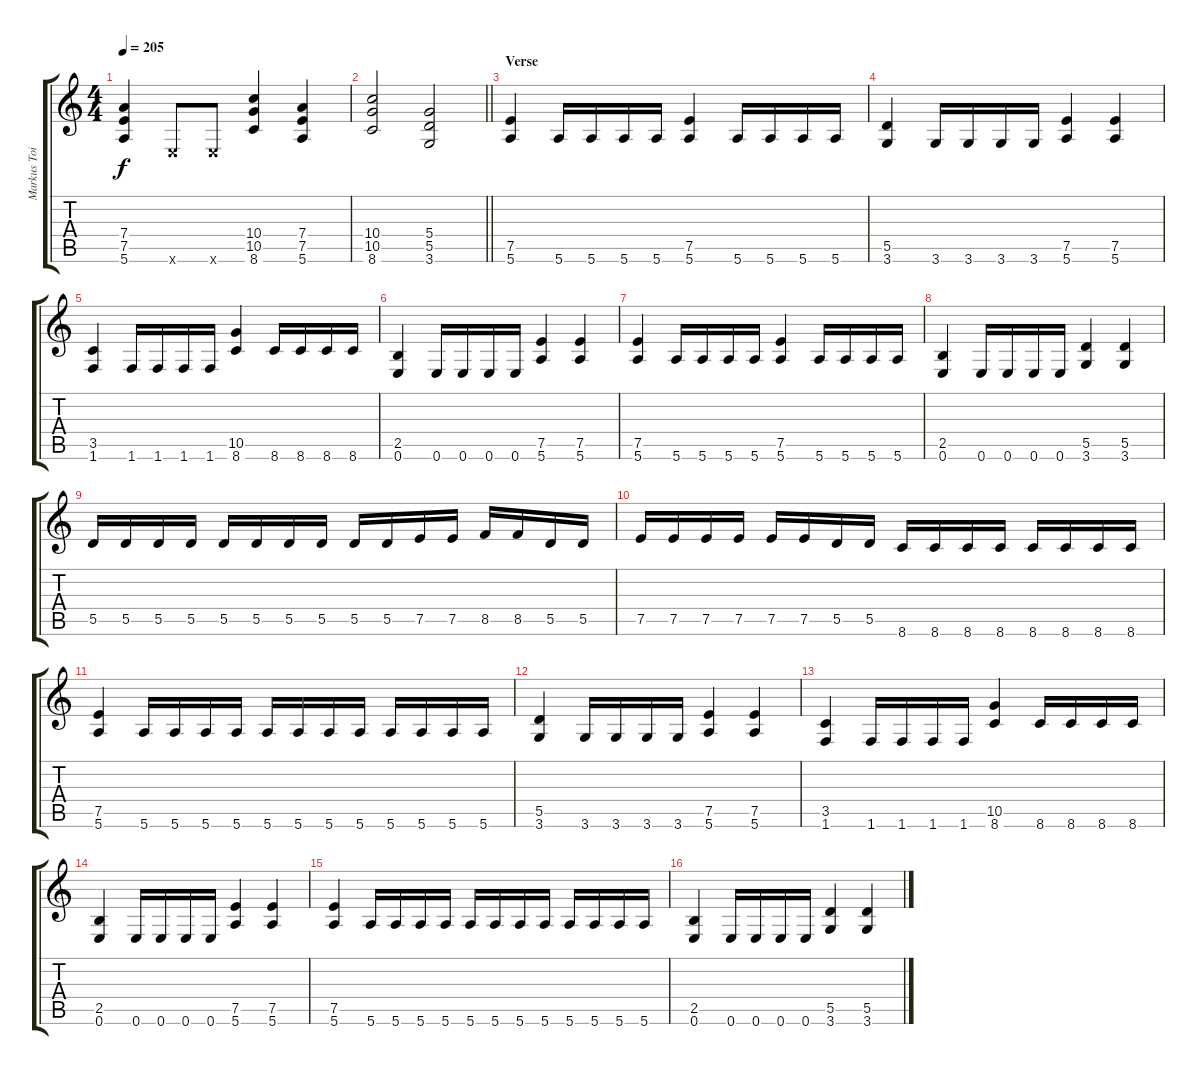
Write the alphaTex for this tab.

\track ("Markus Toivonen" "Markus Toi") {instrument distortionguitar}
\staff {score tabs}
\tuning (E4 B3 G3 D3 A2 E2) {hide}
\ts (4 4)
\tempo 205
\clef g2
\ks c
(7.4 7.5 5.6).4{dy f} 0.6{x}.8 0.6{x}.8 (10.4 10.5 8.6).4 (7.4 7.5 5.6).4 |
\barLineRight lightlight
(10.4 10.5 8.6).2 (5.4 5.5 3.6).2 |
\section ("" "Verse")
(7.5 5.6).4 5.6.16 5.6.16 5.6.16 5.6.16 (7.5 5.6).4 5.6.16 5.6.16 5.6.16 5.6.16 |
(5.5 3.6).4 3.6.16 3.6.16 3.6.16 3.6.16 (7.5 5.6).4 (7.5 5.6).4 |
(3.5 1.6).4 1.6.16 1.6.16 1.6.16 1.6.16 (10.5 8.6).4 8.6.16 8.6.16 8.6.16 8.6.16 |
(2.5 0.6).4 0.6.16 0.6.16 0.6.16 0.6.16 (7.5 5.6).4 (7.5 5.6).4 |
(7.5 5.6).4 5.6.16 5.6.16 5.6.16 5.6.16 (7.5 5.6).4 5.6.16 5.6.16 5.6.16 5.6.16 |
(2.5 0.6).4 0.6.16 0.6.16 0.6.16 0.6.16 (5.5 3.6).4 (5.5 3.6).4 |
5.5.16 5.5.16 5.5.16 5.5.16 5.5.16 5.5.16 5.5.16 5.5.16 5.5.16 5.5.16 7.5.16 7.5.16 8.5.16 8.5.16 5.5.16 5.5.16 |
7.5.16 7.5.16 7.5.16 7.5.16 7.5.16 7.5.16 5.5.16 5.5.16 8.6.16 8.6.16 8.6.16 8.6.16 8.6.16 8.6.16 8.6.16 8.6.16 |
(7.5 5.6).4 5.6.16 5.6.16 5.6.16 5.6.16 5.6.16 5.6.16 5.6.16 5.6.16 5.6.16 5.6.16 5.6.16 5.6.16 |
(5.5 3.6).4 3.6.16 3.6.16 3.6.16 3.6.16 (7.5 5.6).4 (7.5 5.6).4 |
(3.5 1.6).4 1.6.16 1.6.16 1.6.16 1.6.16 (10.5 8.6).4 8.6.16 8.6.16 8.6.16 8.6.16 |
(2.5 0.6).4 0.6.16 0.6.16 0.6.16 0.6.16 (7.5 5.6).4 (7.5 5.6).4 |
(7.5 5.6).4 5.6.16 5.6.16 5.6.16 5.6.16 5.6.16 5.6.16 5.6.16 5.6.16 5.6.16 5.6.16 5.6.16 5.6.16 |
(2.5 0.6).4 0.6.16 0.6.16 0.6.16 0.6.16 (5.5 3.6).4 (5.5 3.6).4
